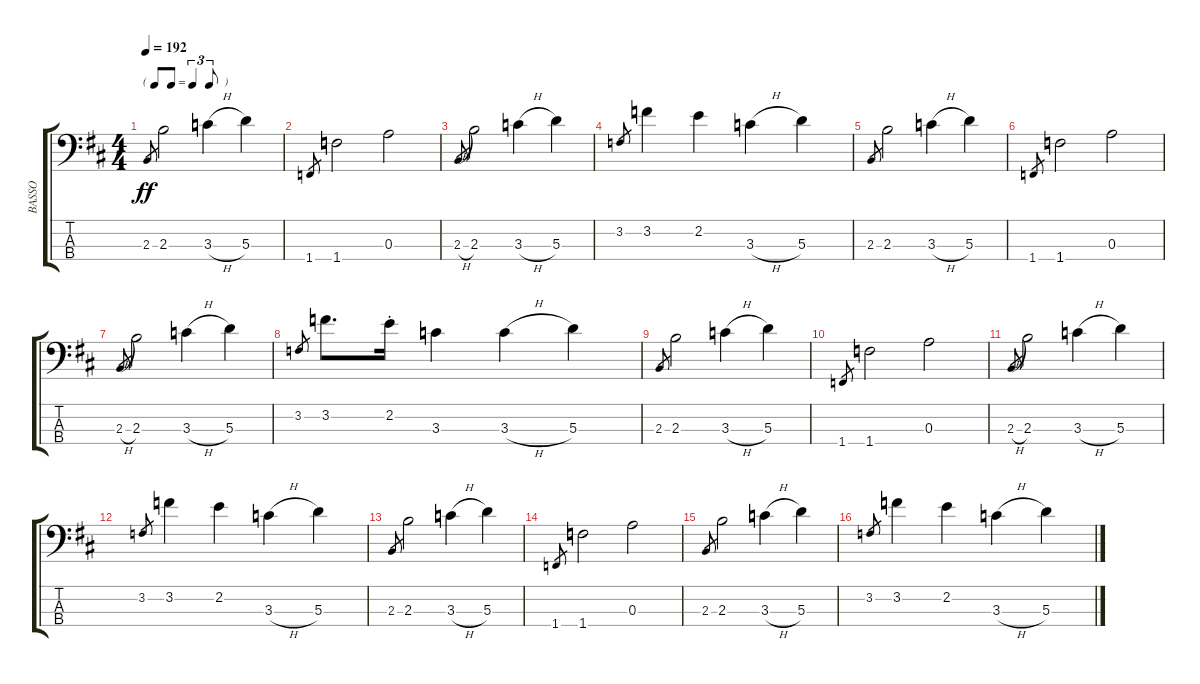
\track ("BASSO" "BASSO") {instrument electricbassfinger}
\staff {score tabs}
\tuning (G2 D2 A1 E1) {hide}
\ts (4 4)
\tf triplet8th
\tempo 192
\clef f4
\ks d
2.3.8{gr dy ff} 2.3.2{ot 8vb} 3.3{h}.4{ot 8vb} 5.3.4{ot 8vb} |
1.4.8{gr} 1.4.2{ot 8vb} 0.3.2{ot 8vb} |
2.3{h}.8{gr} 2.3.2{ot 8vb} 3.3{h}.4{ot 8vb} 5.3.4{ot 8vb} |
3.2.8{gr} 3.2.4{ot 8vb} 2.2.4{ot 8vb} 3.3{h}.4{ot 8vb} 5.3.4{ot 8vb} |
2.3.8{gr} 2.3.2{ot 8vb} 3.3{h}.4{ot 8vb} 5.3.4{ot 8vb} |
1.4.8{gr} 1.4.2{ot 8vb} 0.3.2{ot 8vb} |
2.3{h}.8{gr} 2.3.2{ot 8vb} 3.3{h}.4{ot 8vb} 5.3.4{ot 8vb} |
3.2.8{gr} 3.2.8{d ot 8vb} 2.2{st}.16{ot 8vb} 3.3.4{ot 8vb} 3.3{h}.4{ot 8vb} 5.3.4{ot 8vb} |
2.3.8{gr} 2.3.2{ot 8vb} 3.3{h}.4{ot 8vb} 5.3.4{ot 8vb} |
1.4.8{gr} 1.4.2{ot 8vb} 0.3.2{ot 8vb} |
2.3{h}.8{gr} 2.3.2{ot 8vb} 3.3{h}.4{ot 8vb} 5.3.4{ot 8vb} |
3.2.8{gr} 3.2.4{ot 8vb} 2.2.4{ot 8vb} 3.3{h}.4{ot 8vb} 5.3.4{ot 8vb} |
2.3.8{gr} 2.3.2{ot 8vb} 3.3{h}.4{ot 8vb} 5.3.4{ot 8vb} |
1.4.8{gr} 1.4.2{ot 8vb} 0.3.2{ot 8vb} |
2.3.8{gr} 2.3.2{ot 8vb} 3.3{h}.4{ot 8vb} 5.3.4{ot 8vb} |
3.2.8{gr} 3.2.4{ot 8vb} 2.2.4{ot 8vb} 3.3{h}.4{ot 8vb} 5.3.4{ot 8vb}
